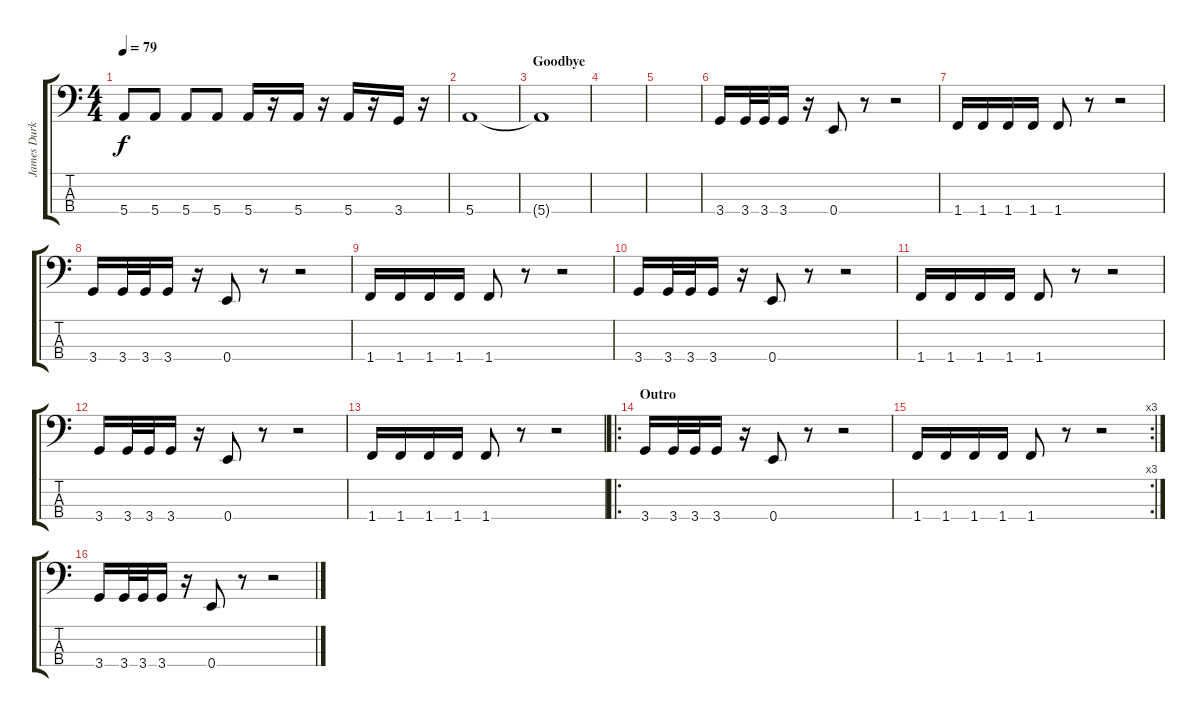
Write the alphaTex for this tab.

\track ("James Durkin (Bass)" "James Durk") {instrument electricbasspick}
\staff {score tabs}
\tuning (G2 D2 A1 E1) {hide}
\ts (4 4)
\tempo 79
\clef f4
\ks c
5.4.8{dy f} 5.4.8 5.4.8 5.4.8 5.4.16 r.16 5.4.16 r.16 5.4.16 r.16 3.4.16 r.16 |
5.4.1 |
\section ("" "Goodbye")
5.4{t}.1{instrument electricbasspick} |
|
|
3.4.16 3.4.32 3.4.32 3.4.16 r.16 0.4.8 r.8 r.2 |
1.4.16 1.4.16 1.4.16 1.4.16 1.4.8 r.8 r.2 |
3.4.16 3.4.32 3.4.32 3.4.16 r.16 0.4.8 r.8 r.2 |
1.4.16 1.4.16 1.4.16 1.4.16 1.4.8 r.8 r.2 |
3.4.16 3.4.32 3.4.32 3.4.16 r.16 0.4.8 r.8 r.2 |
1.4.16 1.4.16 1.4.16 1.4.16 1.4.8 r.8 r.2 |
3.4.16 3.4.32 3.4.32 3.4.16 r.16 0.4.8 r.8 r.2 |
1.4.16 1.4.16 1.4.16 1.4.16 1.4.8 r.8 r.2 |
\ro
\section ("" "Outro")
3.4.16 3.4.32 3.4.32 3.4.16 r.16 0.4.8 r.8 r.2 |
\rc 3
1.4.16 1.4.16 1.4.16 1.4.16 1.4.8 r.8 r.2 |
3.4.16 3.4.32 3.4.32 3.4.16 r.16 0.4.8 r.8 r.2
